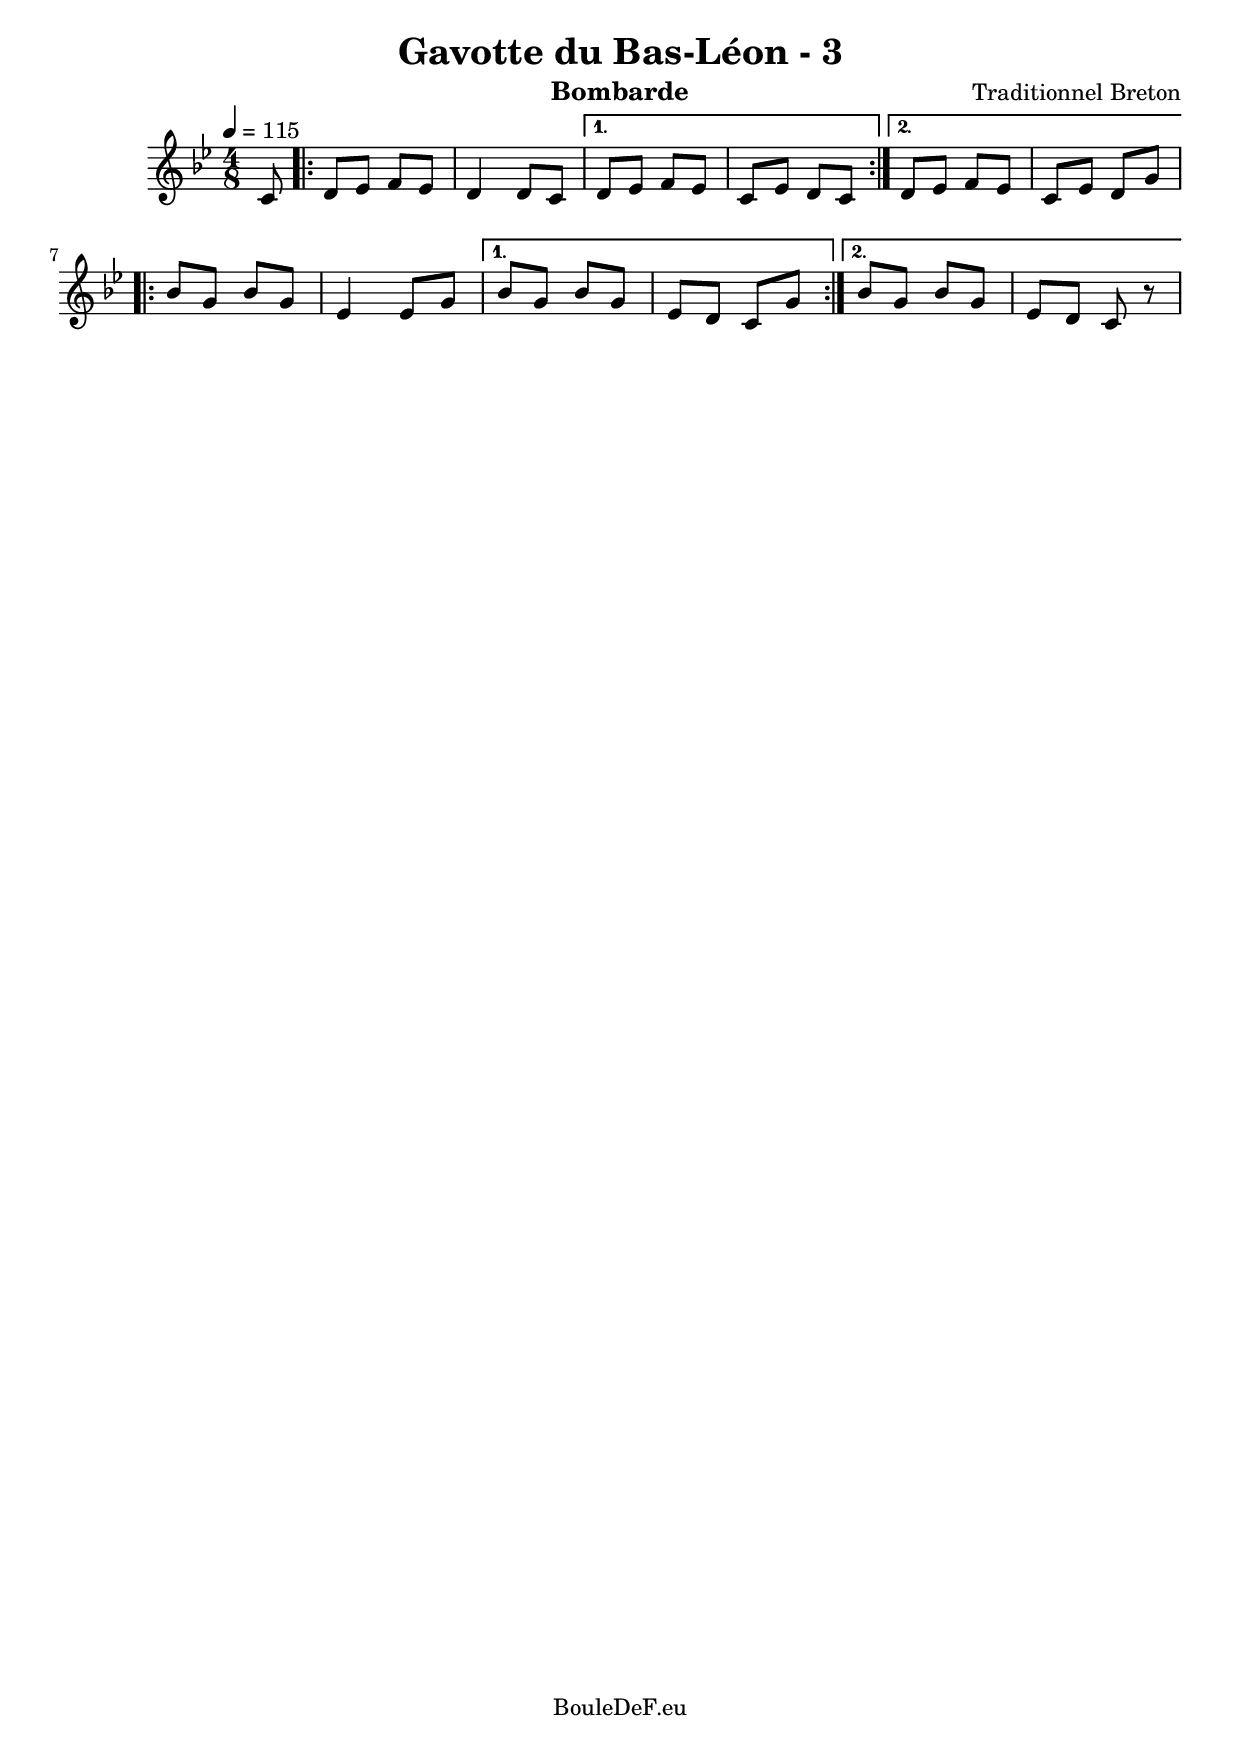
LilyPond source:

\version "2.16.2"
\include "italiano.ly"

\header {
	title = "Gavotte du Bas-Léon - 3"
	composer = "Traditionnel Breton"
	instrument = "Bombarde"
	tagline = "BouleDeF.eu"
}

gavotte = \relative sib {
	\clef "treble"
	\key sib \major
	\time 4/8
	\tempo 4 = 115

	\partial 8 do8
	\repeat volta 2 {
		| re mib fa mib
		| re4 re8 do
	}
	\alternative {
		{| re mib fa mib | do mib re do}
		{| re mib fa mib | do mib re sol}
	}
	\repeat volta 2 {
		| sib sol sib sol
		| mib4 mib8 sol
	}
	\alternative {
		{| sib sol sib sol | mib re do sol'}
		{| sib sol sib sol | mib re do r}
	}
}

\score {
	\new Staff {
		\clef "treble" \gavotte
	}
	\layout {}
}

\score {
	\new Staff \with {midiInstrument=#"oboe"} {
		\unfoldRepeats { \gavotte }
	}
	\midi {}
}
